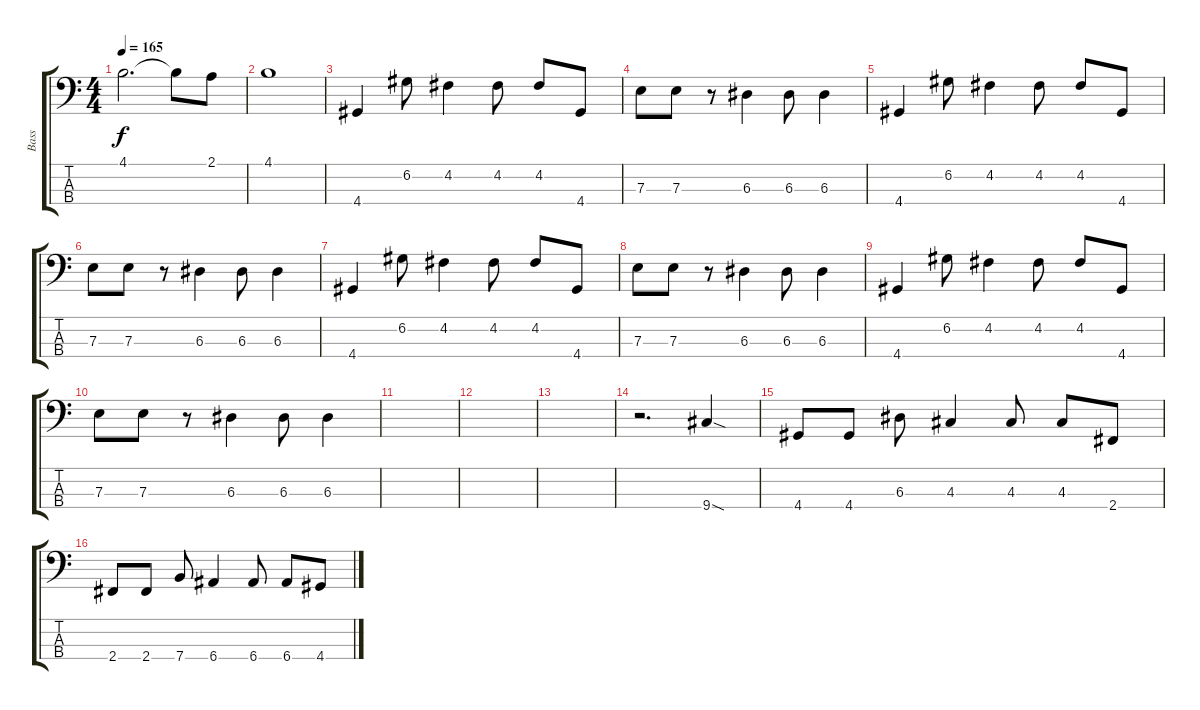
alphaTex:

\track ("Bass" "Bass") {instrument electricbasspick}
\staff {score tabs}
\tuning (G2 D2 A1 E1) {hide}
\ts (4 4)
\tempo 165
\clef f4
\ks c
4.1.2{d dy f} 4.1{t}.8 2.1.8 |
4.1.1 |
4.4.4 6.2.8 4.2.4 4.2.8 4.2.8 4.4.8 |
7.3.8 7.3.8 r.8 6.3.4 6.3.8 6.3.4 |
4.4.4 6.2.8 4.2.4 4.2.8 4.2.8 4.4.8 |
7.3.8 7.3.8 r.8 6.3.4 6.3.8 6.3.4 |
4.4.4 6.2.8 4.2.4 4.2.8 4.2.8 4.4.8 |
7.3.8 7.3.8 r.8 6.3.4 6.3.8 6.3.4 |
4.4.4 6.2.8 4.2.4 4.2.8 4.2.8 4.4.8 |
7.3.8 7.3.8 r.8 6.3.4 6.3.8 6.3.4 |
|
|
|
r.2{d} 9.4{sod}.4 |
4.4.8 4.4.8 6.3.8 4.3.4 4.3.8 4.3.8 2.4.8 |
2.4.8 2.4.8 7.4.8 6.4.4 6.4.8 6.4.8 4.4.8
